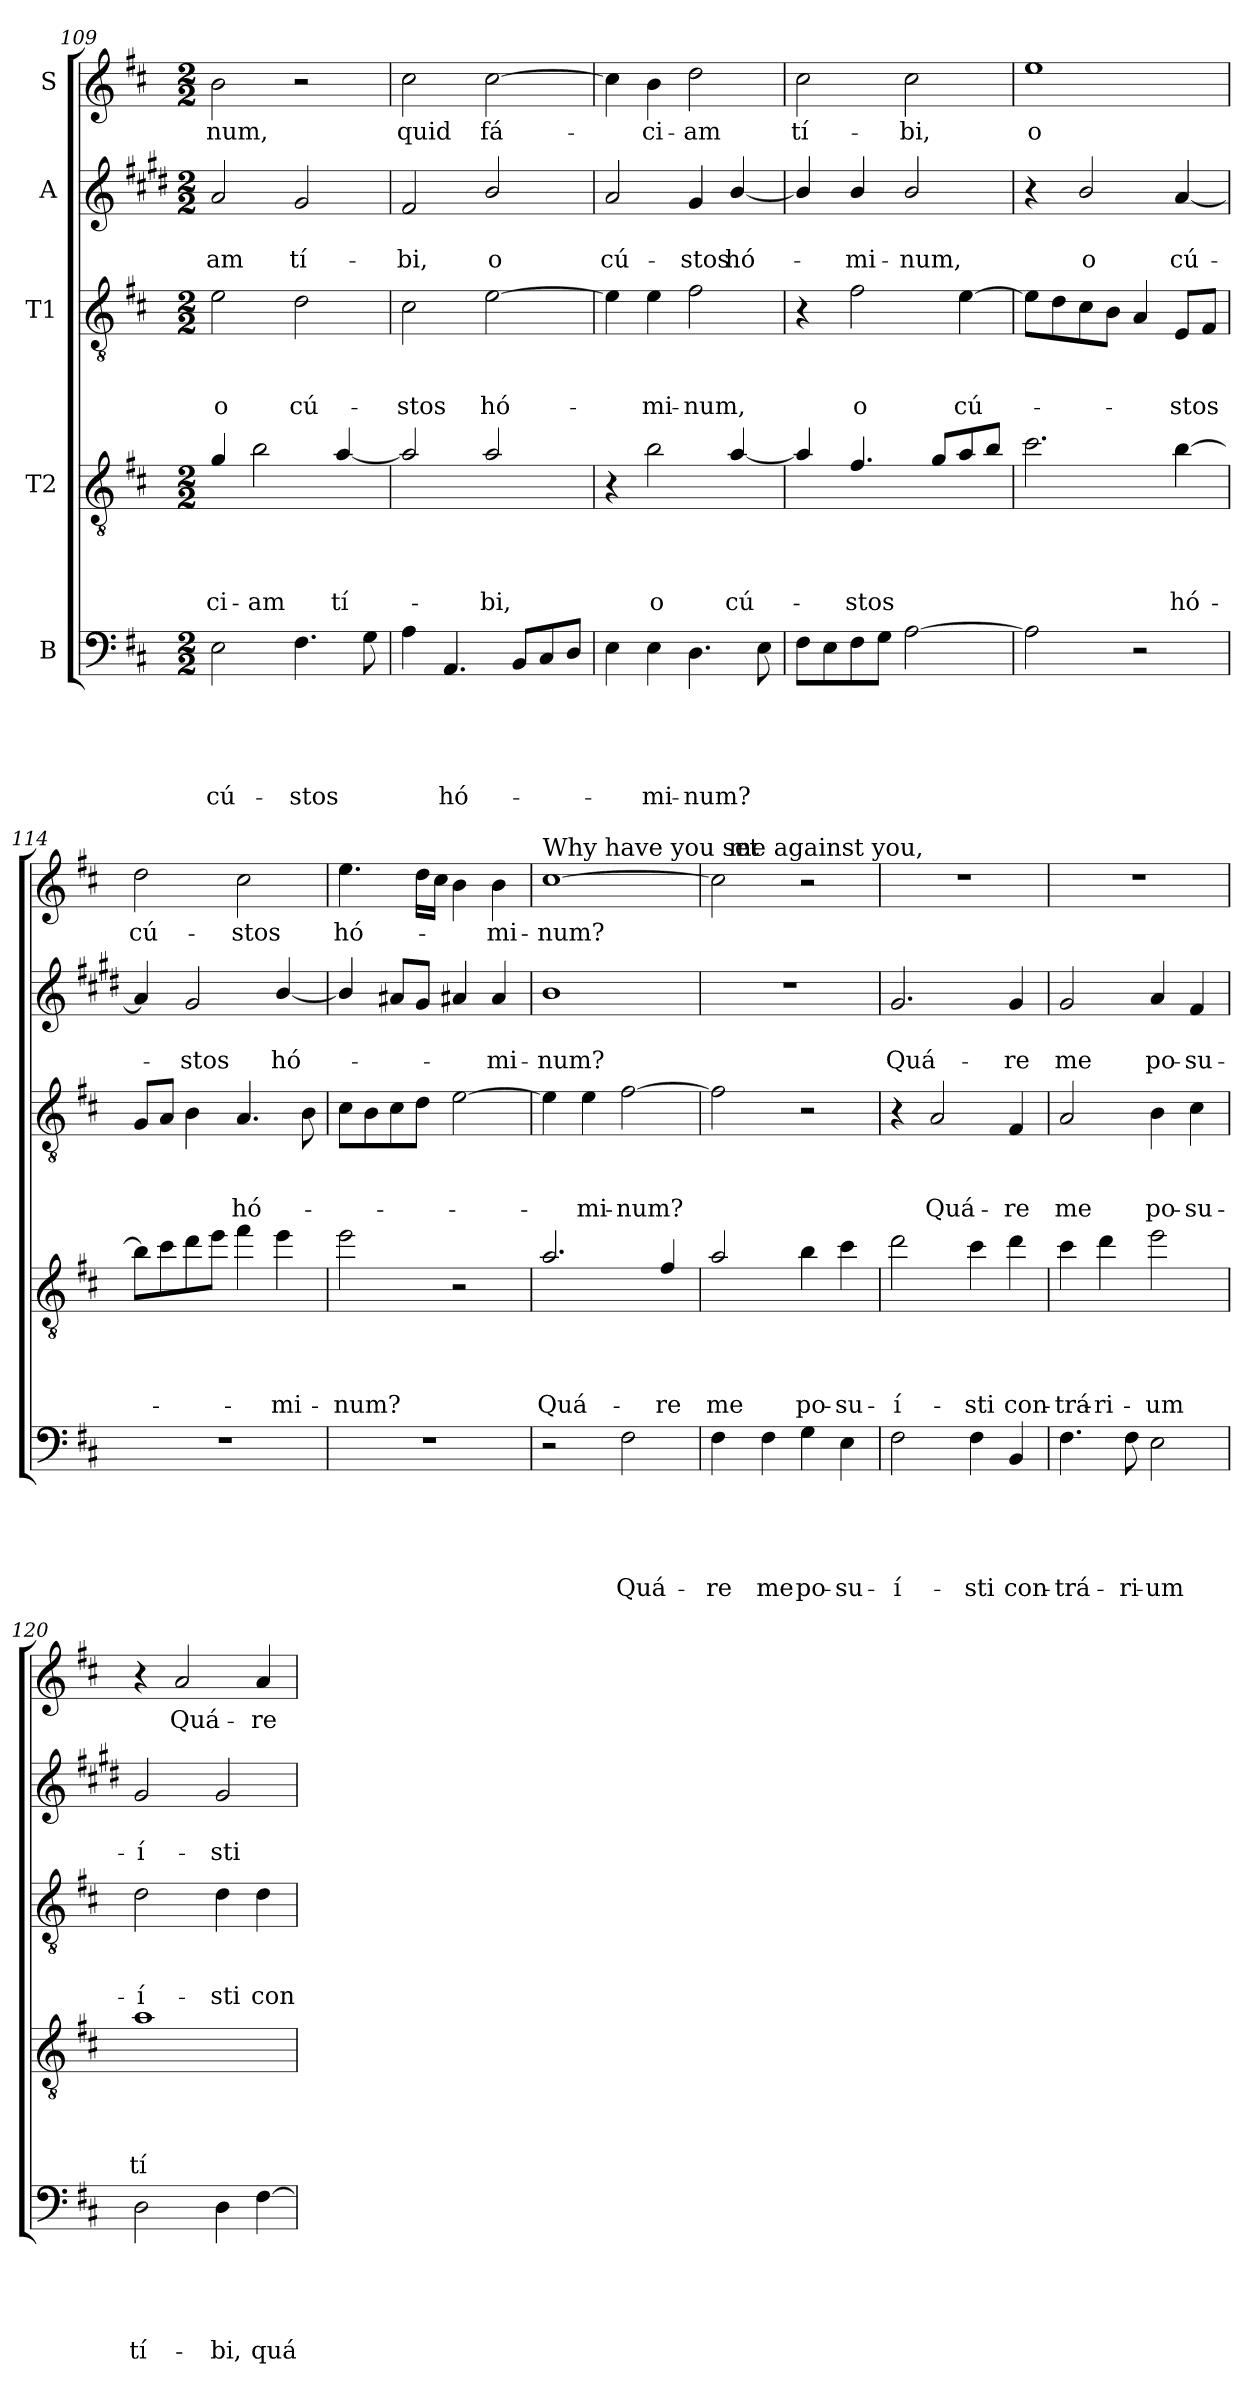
**kern	**text	**text	**text	**text	**text	**kern	**text	**text	**text	**text	**kern	**text	**text	**text	**kern	**text	**text	**kern	**text
*part5	*part5	*part5	*part5	*part5	*part5	*part4	*part4	*part4	*part4	*part4	*part3	*part3	*part3	*part3	*part2	*part2	*part2	*part1	*part1
*staff5	*staff5	*staff5	*staff5	*staff5	*staff5	*staff4	*staff4	*staff4	*staff4	*staff4	*staff3	*staff3	*staff3	*staff3	*staff2	*staff2	*staff2	*staff1	*staff1
*I"B	*	*	*	*	*	*I"T2	*	*	*	*	*I"T1	*	*	*	*I"A	*	*	*I"S	*
*clefF4	*	*	*	*	*	*clefGv2	*	*	*	*	*clefGv2	*	*	*	*clefG2	*	*	*clefG2	*
*	*	*	*	*	*	*ITrd8c14	*	*	*	*	*	*	*	*	*ITrd1c2	*	*	*	*
*k[f#c#]	*	*	*	*	*	*k[f#c#]	*	*	*	*	*k[f#c#]	*	*	*	*k[f#c#]	*	*	*k[f#c#]	*
*D:	*	*	*	*	*	*D:	*	*	*	*	*D:	*	*	*	*D:	*	*	*D:	*
*M2/2	*	*	*	*	*	*M2/2	*	*	*	*	*M2/2	*	*	*	*M2/2	*	*	*M2/2	*
=109	=109	=109	=109	=109	=109	=109	=109	=109	=109	=109	=109	=109	=109	=109	=109	=109	=109	=109	=109
!	!	!	!	!	!LO:LY:b	!	!	!	!	!LO:LY:b	!	!	!	!LO:LY:b	!	!	!LO:LY:b	!	!LO:LY:b
2E\	.	.	.	.	cú-	4G/	.	.	.	-ci-	2e\	.	.	o	2g/	.	-am	2b\	-num,
!	!	!	!	!	!	!	!	!	!	!LO:LY:b	!	!	!	!	!	!	!	!	!
.	.	.	.	.	.	2B\	.	.	.	-am	.	.	.	.	.	.	.	.	.
!	!	!	!	!	!LO:LY:b	!	!	!	!	!	!	!	!	!LO:LY:b	!	!	!LO:LY:b	!	!
4.F#\	.	.	.	.	-stos	.	.	.	.	.	2d\	.	.	cú-	2f#/	.	tí-	2r	.
!	!	!	!	!	!	!	!	!	!	!LO:LY:b	!	!	!	!	!	!	!	!	!
.	.	.	.	.	.	[4A/	.	.	.	tí-	.	.	.	.	.	.	.	.	.
8G\	.	.	.	.	.	.	.	.	.	.	.	.	.	.	.	.	.	.	.
=110	=110	=110	=110	=110	=110	=110	=110	=110	=110	=110	=110	=110	=110	=110	=110	=110	=110	=110	=110
!	!	!	!	!	!	!	!	!	!	!	!	!	!	!LO:LY:b	!	!	!LO:LY:b	!	!LO:LY:b
4A\	.	.	.	.	.	2A/]	.	.	.	.	2c#\	.	.	-stos	2e/	.	-bi,	2cc#\	quid
!	!	!	!	!	!LO:LY:b	!	!	!	!	!	!	!	!	!	!	!	!	!	!
4.AA/	.	.	.	.	hó-	.	.	.	.	.	.	.	.	.	.	.	.	.	.
!	!	!	!	!	!	!	!	!	!	!LO:LY:b	!	!	!	!LO:LY:b	!	!	!LO:LY:b	!	!LO:LY:b
.	.	.	.	.	.	2A/	.	.	.	-bi,	[2e\	.	.	hó-	2a/	.	o	[2cc#\	fá-
8BB/L	.	.	.	.	.	.	.	.	.	.	.	.	.	.	.	.	.	.	.
8C#/	.	.	.	.	.	.	.	.	.	.	.	.	.	.	.	.	.	.	.
8D/J	.	.	.	.	.	.	.	.	.	.	.	.	.	.	.	.	.	.	.
=111	=111	=111	=111	=111	=111	=111	=111	=111	=111	=111	=111	=111	=111	=111	=111	=111	=111	=111	=111
!	!	!	!	!	!	!	!	!	!	!	!	!	!	!	!	!	!LO:LY:b	!	!
4E\	.	.	.	.	.	4r	.	.	.	.	4e\]	.	.	.	2g/	.	cú-	4cc#\]	.
!	!	!	!	!	!LO:LY:b	!	!	!	!	!LO:LY:b	!	!	!	!LO:LY:b	!	!	!	!	!LO:LY:b
4E\	.	.	.	.	-mi-	2B\	.	.	.	o	4e\	.	.	-mi-	.	.	.	4b\	-ci-
!	!	!	!	!	!LO:LY:b	!	!	!	!	!	!	!	!	!LO:LY:b	!	!	!LO:LY:b	!	!LO:LY:b
4.D\	.	.	.	.	-num?	.	.	.	.	.	2f#\	.	.	-num,	4f#/	.	-stos	2dd\	-am
!	!	!	!	!	!	!	!	!	!	!LO:LY:b	!	!	!	!	!	!	!LO:LY:b	!	!
.	.	.	.	.	.	[4A/	.	.	.	cú-	.	.	.	.	[4a/	.	hó-	.	.
8E\	.	.	.	.	.	.	.	.	.	.	.	.	.	.	.	.	.	.	.
!!LO:LB:g=z
=112	=112	=112	=112	=112	=112	=112	=112	=112	=112	=112	=112	=112	=112	=112	=112	=112	=112	=112	=112
!	!	!	!	!	!	!	!	!	!	!	!	!	!	!	!	!	!	!	!LO:LY:b
8F#\L	.	.	.	.	.	4A/]	.	.	.	.	4r	.	.	.	4a/]	.	.	2cc#\	tí-
8E\	.	.	.	.	.	.	.	.	.	.	.	.	.	.	.	.	.	.	.
!	!	!	!	!	!	!	!	!	!	!LO:LY:b	!	!	!	!LO:LY:b	!	!	!LO:LY:b	!	!
8F#\	.	.	.	.	.	4.F#/	.	.	.	-stos	2f#\	.	.	o	4a/	.	-mi-	.	.
8G\J	.	.	.	.	.	.	.	.	.	.	.	.	.	.	.	.	.	.	.
!	!	!	!	!	!	!	!	!	!	!	!	!	!	!	!	!	!LO:LY:b	!	!LO:LY:b
[2A\	.	.	.	.	.	.	.	.	.	.	.	.	.	.	2a/	.	-num,	2cc#\	-bi,
.	.	.	.	.	.	8G/L	.	.	.	.	.	.	.	.	.	.	.	.	.
!	!	!	!	!	!	!	!	!	!	!	!	!	!	!LO:LY:b	!	!	!	!	!
.	.	.	.	.	.	8A/	.	.	.	.	[4e\	.	.	cú-	.	.	.	.	.
.	.	.	.	.	.	8B/J	.	.	.	.	.	.	.	.	.	.	.	.	.
=113	=113	=113	=113	=113	=113	=113	=113	=113	=113	=113	=113	=113	=113	=113	=113	=113	=113	=113	=113
!	!	!	!	!	!	!	!	!	!	!	!	!	!	!	!	!	!	!	!LO:LY:b
2A\]	.	.	.	.	.	2.c#\	.	.	.	.	8e\L]	.	.	.	4r	.	.	1ee	o
.	.	.	.	.	.	.	.	.	.	.	8d\	.	.	.	.	.	.	.	.
!	!	!	!	!	!	!	!	!	!	!	!	!	!	!	!	!	!LO:LY:b	!	!
.	.	.	.	.	.	.	.	.	.	.	8c#\	.	.	.	2a/	.	o	.	.
.	.	.	.	.	.	.	.	.	.	.	8B\J	.	.	.	.	.	.	.	.
2r	.	.	.	.	.	.	.	.	.	.	4A/	.	.	.	.	.	.	.	.
!	!	!	!	!	!	!	!	!	!	!LO:LY:b	!	!	!	!LO:LY:b	!	!	!LO:LY:b	!	!
.	.	.	.	.	.	[4B\	.	.	.	hó-	8E/L	.	.	-stos	[4g/	.	cú-	.	.
.	.	.	.	.	.	.	.	.	.	.	8F#/J	.	.	.	.	.	.	.	.
=114	=114	=114	=114	=114	=114	=114	=114	=114	=114	=114	=114	=114	=114	=114	=114	=114	=114	=114	=114
!	!	!	!	!	!	!	!	!	!	!	!	!	!	!	!	!	!	!	!LO:LY:b
1r	.	.	.	.	.	8B\L]	.	.	.	.	8G/L	.	.	.	4g/]	.	.	2dd\	cú-
.	.	.	.	.	.	8c#\	.	.	.	.	8A/J	.	.	.	.	.	.	.	.
!	!	!	!	!	!	!	!	!	!	!	!	!	!	!	!	!	!LO:LY:b	!	!
.	.	.	.	.	.	8d\	.	.	.	.	4B\	.	.	.	2f#/	.	-stos	.	.
.	.	.	.	.	.	8e\J	.	.	.	.	.	.	.	.	.	.	.	.	.
!	!	!	!	!	!	!	!	!	!	!	!	!	!	!LO:LY:b	!	!	!	!	!LO:LY:b
.	.	.	.	.	.	4f#\	.	.	.	.	4.A/	.	.	hó-	.	.	.	2cc#\	-stos
!	!	!	!	!	!	!	!	!	!	!LO:LY:b	!	!	!	!	!	!	!LO:LY:b	!	!
.	.	.	.	.	.	4e\	.	.	.	-mi-	.	.	.	.	[4a/	.	hó-	.	.
.	.	.	.	.	.	.	.	.	.	.	8B\	.	.	.	.	.	.	.	.
=115	=115	=115	=115	=115	=115	=115	=115	=115	=115	=115	=115	=115	=115	=115	=115	=115	=115	=115	=115
!	!	!	!	!	!	!	!	!	!	!LO:LY:b	!	!	!	!	!	!	!	!	!LO:LY:b
1r	.	.	.	.	.	2e\	.	.	.	-num?	8c#\L	.	.	.	4a/]	.	.	4.ee\	hó-
.	.	.	.	.	.	.	.	.	.	.	8B\	.	.	.	.	.	.	.	.
.	.	.	.	.	.	.	.	.	.	.	8c#\	.	.	.	8g#X/L	.	.	.	.
.	.	.	.	.	.	.	.	.	.	.	8d\J	.	.	.	8f#/J	.	.	16dd\LL	.
.	.	.	.	.	.	.	.	.	.	.	.	.	.	.	.	.	.	16cc#\JJ	.
.	.	.	.	.	.	2r	.	.	.	.	[2e\	.	.	.	4g#X/	.	.	4b\	.
!	!	!	!	!	!	!	!	!	!	!	!	!	!	!	!	!	!LO:LY:b	!	!LO:LY:b
.	.	.	.	.	.	.	.	.	.	.	.	.	.	.	4g#/	.	-mi-	4b\	-mi-
=116	=116	=116	=116	=116	=116	=116	=116	=116	=116	=116	=116	=116	=116	=116	=116	=116	=116	=116	=116
!	!	!	!	!	!	!	!	!	!	!	!	!	!	!	!	!	!	!LO:TX:a:t=Why have you set	!
!	!	!	!	!	!	!	!	!	!	!LO:LY:b	!	!	!	!	!	!	!LO:LY:b	!	!LO:LY:b
2r	.	.	.	.	.	2.A/	.	.	.	Quá-	4e\]	.	.	.	1a	.	-num?	[1cc#	-num?
!	!	!	!	!	!	!	!	!	!	!	!	!	!	!LO:LY:b	!	!	!	!	!
.	.	.	.	.	.	.	.	.	.	.	4e\	.	.	-mi-	.	.	.	.	.
!	!	!	!	!	!LO:LY:b	!	!	!	!	!	!	!	!	!LO:LY:b	!	!	!	!	!
2F#\	.	.	.	.	Quá-	.	.	.	.	.	[2f#\	.	.	-num?	.	.	.	.	.
!	!	!	!	!	!	!	!	!	!	!LO:LY:b	!	!	!	!	!	!	!	!	!
.	.	.	.	.	.	4F#/	.	.	.	-re	.	.	.	.	.	.	.	.	.
!!LO:PB:g=z
=117	=117	=117	=117	=117	=117	=117	=117	=117	=117	=117	=117	=117	=117	=117	=117	=117	=117	=117	=117
!	!	!	!	!	!LO:LY:b	!	!	!	!	!LO:LY:b	!	!	!	!	!	!	!	!	!
*	*	*	*	*	*	*	*	*	*	*	*	*	*	*	*	*	*	*^	*
4F#\	.	.	.	.	-re	2A/	.	.	.	me	2f#\]	.	.	.	1r	.	.	2cc#\]	16ryy	.
!	!	!	!	!	!	!	!	!	!	!	!	!	!	!	!	!	!	!	!LO:TX:a:t=me against you,	!
.	.	.	.	.	.	.	.	.	.	.	.	.	.	.	.	.	.	.	2...ryy	.
!	!	!	!	!	!LO:LY:b	!	!	!	!	!	!	!	!	!	!	!	!	!	!	!
4F#\	.	.	.	.	me	.	.	.	.	.	.	.	.	.	.	.	.	.	.	.
!	!	!	!	!	!LO:LY:b	!	!	!	!	!LO:LY:b	!	!	!	!	!	!	!	!	!	!
4G\	.	.	.	.	po-	4B\	.	.	.	po-	2r	.	.	.	.	.	.	2r	.	.
!	!	!	!	!	!LO:LY:b	!	!	!	!	!LO:LY:b	!	!	!	!	!	!	!	!	!	!
4E\	.	.	.	.	-su-	4c#\	.	.	.	-su-	.	.	.	.	.	.	.	.	.	.
=118	=118	=118	=118	=118	=118	=118	=118	=118	=118	=118	=118	=118	=118	=118	=118	=118	=118	=118	=118	=118
!	!	!	!	!	!LO:LY:b	!	!	!	!	!LO:LY:b	!	!	!	!	!	!	!LO:LY:b	!	!	!
*	*	*	*	*	*	*	*	*	*	*	*	*	*	*	*	*	*	*v	*v	*
2F#\	.	.	.	.	-í-	2d\	.	.	.	-í-	4r	.	.	.	2.f#/	.	Quá-	1r	.
!	!	!	!	!	!	!	!	!	!	!	!	!	!	!LO:LY:b	!	!	!	!	!
.	.	.	.	.	.	.	.	.	.	.	2A/	.	.	Quá-	.	.	.	.	.
!	!	!	!	!	!LO:LY:b	!	!	!	!	!LO:LY:b	!	!	!	!	!	!	!	!	!
4F#\	.	.	.	.	-sti	4c#\	.	.	.	-sti	.	.	.	.	.	.	.	.	.
!	!	!	!	!	!LO:LY:b	!	!	!	!	!LO:LY:b	!	!	!	!LO:LY:b	!	!	!LO:LY:b	!	!
4BB/	.	.	.	.	con-	4d\	.	.	.	con-	4F#/	.	.	-re	4f#/	.	-re	.	.
=119	=119	=119	=119	=119	=119	=119	=119	=119	=119	=119	=119	=119	=119	=119	=119	=119	=119	=119	=119
!	!	!	!	!	!LO:LY:b	!	!	!	!	!LO:LY:b	!	!	!	!LO:LY:b	!	!	!LO:LY:b	!	!
4.F#\	.	.	.	.	-trá-	4c#\	.	.	.	-trá-	2A/	.	.	me	2f#/	.	me	1r	.
!	!	!	!	!	!	!	!	!	!	!LO:LY:b	!	!	!	!	!	!	!	!	!
.	.	.	.	.	.	4d\	.	.	.	-ri-	.	.	.	.	.	.	.	.	.
!	!	!	!	!	!LO:LY:b	!	!	!	!	!	!	!	!	!	!	!	!	!	!
8F#\	.	.	.	.	-ri-	.	.	.	.	.	.	.	.	.	.	.	.	.	.
!	!	!	!	!	!LO:LY:b	!	!	!	!	!LO:LY:b	!	!	!	!LO:LY:b	!	!	!LO:LY:b	!	!
2E\	.	.	.	.	-um	2e\	.	.	.	-um	4B\	.	.	po-	4g/	.	po-	.	.
!	!	!	!	!	!	!	!	!	!	!	!	!	!	!LO:LY:b	!	!	!LO:LY:b	!	!
.	.	.	.	.	.	.	.	.	.	.	4c#\	.	.	-su-	4e/	.	-su-	.	.
=120	=120	=120	=120	=120	=120	=120	=120	=120	=120	=120	=120	=120	=120	=120	=120	=120	=120	=120	=120
!	!	!	!	!	!LO:LY:b	!	!	!	!	!LO:LY:b	!	!	!	!LO:LY:b	!	!	!LO:LY:b	!	!
2D\	.	.	.	.	tí-	1A	.	.	.	tí-	2d\	.	.	-í-	2f#/	.	-í-	4r	.
!	!	!	!	!	!	!	!	!	!	!	!	!	!	!	!	!	!	!	!LO:LY:b
.	.	.	.	.	.	.	.	.	.	.	.	.	.	.	.	.	.	2a/	Quá-
!	!	!	!	!	!LO:LY:b	!	!	!	!	!	!	!	!	!LO:LY:b	!	!	!LO:LY:b	!	!
4D\	.	.	.	.	-bi,	.	.	.	.	.	4d\	.	.	-sti	2f#/	.	-sti	.	.
!	!	!	!	!	!LO:LY:b	!	!	!	!	!	!	!	!	!LO:LY:b	!	!	!	!	!LO:LY:b
[4F#\	.	.	.	.	quá-	.	.	.	.	.	4d\	.	.	con-	.	.	.	4a/	-re
=	=	=	=	=	=	=	=	=	=	=	=	=	=	=	=	=	=	=	=
*-	*-	*-	*-	*-	*-	*-	*-	*-	*-	*-	*-	*-	*-	*-	*-	*-	*-	*-	*-
